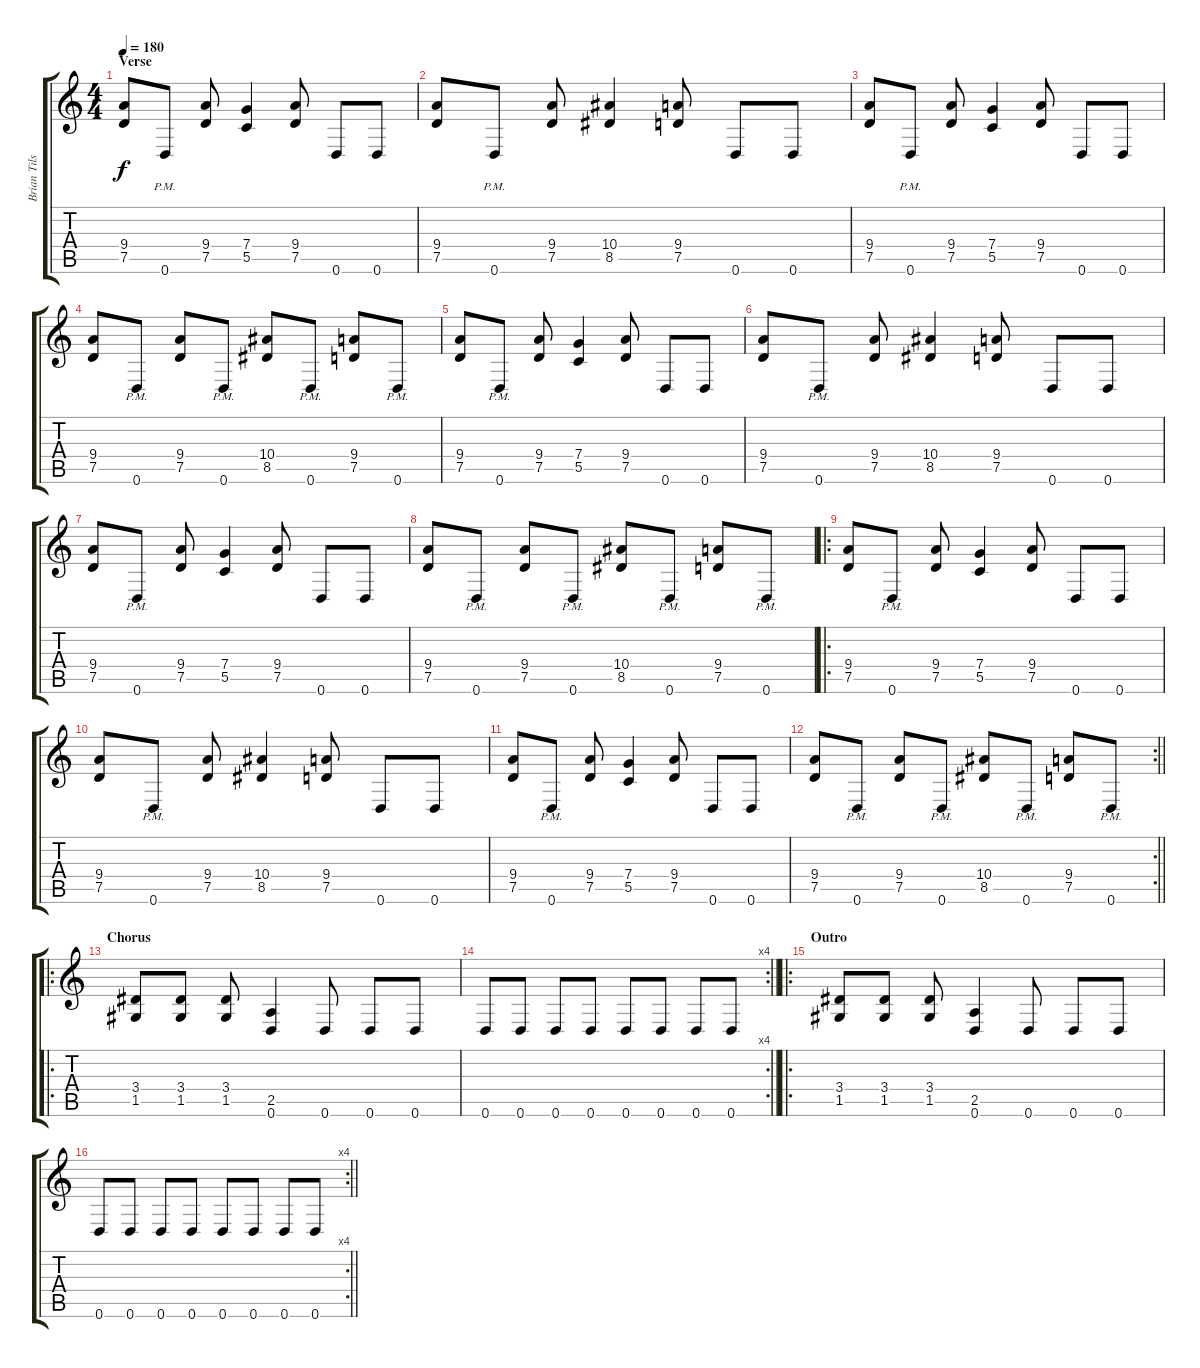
\track ("Brian Tilse" "Brian Tils") {instrument distortionguitar}
\staff {score tabs}
\tuning (D4 A3 F3 C3 G2 D2) {hide}
\ts (4 4)
\section ("" "Verse")
\tempo 180
\clef g2
\ks c
(9.4 7.5).8{dy f} 0.6{pm}.8 (9.4 7.5).8 (7.4 5.5).4 (9.4 7.5).8 0.6.8 0.6.8 |
(9.4 7.5).8 0.6{pm}.8 (9.4 7.5).8 (10.4 8.5).4 (9.4 7.5).8 0.6.8 0.6.8 |
(9.4 7.5).8 0.6{pm}.8 (9.4 7.5).8 (7.4 5.5).4 (9.4 7.5).8 0.6.8 0.6.8 |
(9.4 7.5).8 0.6{pm}.8 (9.4 7.5).8 0.6{pm}.8 (10.4 8.5).8 0.6{pm}.8 (9.4 7.5).8 0.6{pm}.8 |
(9.4 7.5).8 0.6{pm}.8 (9.4 7.5).8 (7.4 5.5).4 (9.4 7.5).8 0.6.8 0.6.8 |
(9.4 7.5).8 0.6{pm}.8 (9.4 7.5).8 (10.4 8.5).4 (9.4 7.5).8 0.6.8 0.6.8 |
(9.4 7.5).8 0.6{pm}.8 (9.4 7.5).8 (7.4 5.5).4 (9.4 7.5).8 0.6.8 0.6.8 |
(9.4 7.5).8 0.6{pm}.8 (9.4 7.5).8 0.6{pm}.8 (10.4 8.5).8 0.6{pm}.8 (9.4 7.5).8 0.6{pm}.8 |
\ro
(9.4 7.5).8 0.6{pm}.8 (9.4 7.5).8 (7.4 5.5).4 (9.4 7.5).8 0.6.8 0.6.8 |
(9.4 7.5).8 0.6{pm}.8 (9.4 7.5).8 (10.4 8.5).4 (9.4 7.5).8 0.6.8 0.6.8 |
(9.4 7.5).8 0.6{pm}.8 (9.4 7.5).8 (7.4 5.5).4 (9.4 7.5).8 0.6.8 0.6.8 |
\rc 2
\barLineRight lightlight
(9.4 7.5).8 0.6{pm}.8 (9.4 7.5).8 0.6{pm}.8 (10.4 8.5).8 0.6{pm}.8 (9.4 7.5).8 0.6{pm}.8 |
\ro
\section ("" "Chorus")
(3.4 1.5).8 (3.4 1.5).8 (3.4 1.5).8 (2.5 0.6).4 0.6.8 0.6.8 0.6.8 |
\rc 4
\barLineRight lightlight
0.6.8 0.6.8 0.6.8 0.6.8 0.6.8 0.6.8 0.6.8 0.6.8 |
\ro
\section ("" "Outro")
(3.4 1.5).8 (3.4 1.5).8 (3.4 1.5).8 (2.5 0.6).4 0.6.8 0.6.8 0.6.8 |
\rc 4
\barLineRight lightlight
0.6.8 0.6.8 0.6.8 0.6.8 0.6.8 0.6.8 0.6.8 0.6.8
